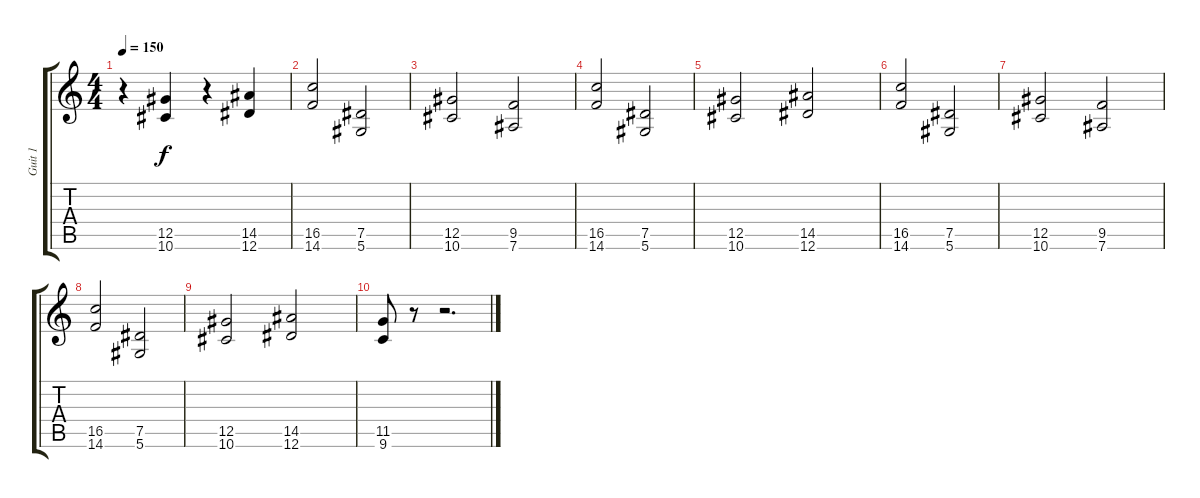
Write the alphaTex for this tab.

\track ("Guit 1" "Guit 1") {instrument distortionguitar}
\staff {score tabs}
\tuning (Eb4 Bb3 Gb3 Db3 Ab2 Eb2) {hide}
\ts (4 4)
\tempo 150
\clef g2
\ks c
r.4{dy f} (12.5 10.6).4 r.4 (14.5 12.6).4 |
(16.5 14.6).2 (7.5 5.6).2 |
(12.5 10.6).2 (9.5 7.6).2 |
(16.5 14.6).2 (7.5 5.6).2 |
(12.5 10.6).2 (14.5 12.6).2 |
(16.5 14.6).2 (7.5 5.6).2 |
(12.5 10.6).2 (9.5 7.6).2 |
(16.5 14.6).2 (7.5 5.6).2 |
(12.5 10.6).2 (14.5 12.6).2 |
(11.5 9.6).8 r.8 r.2{d}
